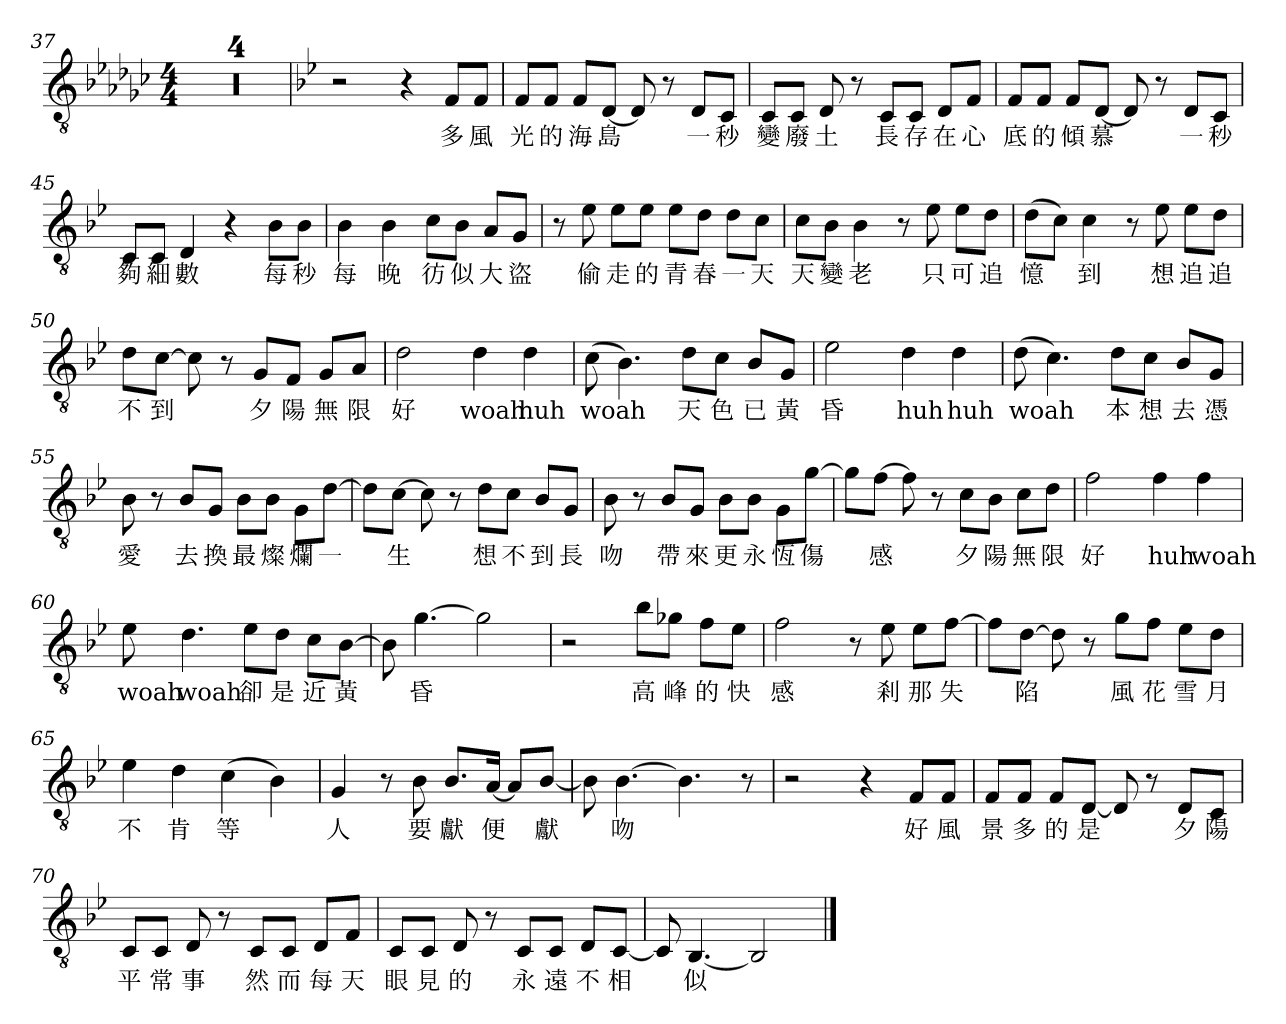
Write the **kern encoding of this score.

**kern	**text
*part1	*part1
*staff1	*staff1
*clefGv2	*
*k[b-e-a-d-g-c-]	*
*M4/4	*
=37	=37
1r	.
=38	=38
1r	.
=39	=39
1r	.
=40	=40
1r	.
=41	=41
*k[b-e-]	*
*B-:	*
2r	.
4r	.
8FL	多
8FJ	風
=42	=42
8FL	光
8FJ	的
8FL	海
[8DJ	島
8D]	.
8r	.
8DL	一
8CJ	秒
=43	=43
8CL	變
8CJ	廢
8D	土
8r	.
8CL	長
8CJ	存
8DL	在
8FJ	心
=44	=44
8FL	底
8FJ	的
8FL	傾
[8DJ	慕
8D]	.
8r	.
8DL	一
8CJ	秒
=45	=45
8CL	夠
8CJ	細
4D	數
4r	.
8B-L	每
8B-J	秒
=46	=46
4B-	每
4B-	晚
8cL	彷
8B-J	似
8AL	大
8GJ	盜
=47	=47
8r	.
8e-	偷
8e-L	走
8e-J	的
8e-L	青
8dJ	春
8dL	一
8cJ	天
=48	=48
8cL	天
8B-J	變
4B-	老
8r	.
8e-	只
8e-L	可
8dJ	追
=49	=49
(8dL	憶
8cJ)	.
4c	到
8r	.
8e-	想
8e-L	追
8dJ	追
=50	=50
8dL	不
[8cJ	到
8c]	.
8r	.
8GL	夕
8FJ	陽
8GL	無
8AJ	限
=51	=51
2d	好
4d	woah
4d	huh
=52	=52
(8c	woah
4.B-)	.
8dL	天
8cJ	色
8B-L	已
8GJ	黃
=53	=53
2e-	昏
4d	huh
4d	huh
=54	=54
(8d	woah
4.c)	.
8dL	本
8cJ	想
8B-L	去
8GJ	憑
=55	=55
8B-	愛
8r	.
8B-L	去
8GJ	換
8B-L	最
8B-J	燦
8GL	爛
[8dJ	一
=56	=56
8dL]	.
[8cJ	生
8c]	.
8r	.
8dL	想
8cJ	不
8B-L	到
8GJ	長
=57	=57
8B-	吻
8r	.
8B-L	帶
8GJ	來
8B-L	更
8B-J	永
8GL	恆
[8gJ	傷
=58	=58
8gL]	.
[8fJ	感
8f]	.
8r	.
8cL	夕
8B-J	陽
8cL	無
8dJ	限
=59	=59
2f	好
4f	huh
4f	woah
=60	=60
8e-	woah
4.d	woah
8e-L	卻
8dJ	是
8cL	近
[8B-J	黃
=61	=61
8B-]	.
[4.g	昏
2g]	.
=62	=62
2r	.
8b-L	高
8g-XJ	峰
8fL	的
8e-J	快
=63	=63
2f	感
8r	.
8e-	剎
8e-L	那
[8fJ	失
=64	=64
8fL]	.
[8dJ	陷
8d]	.
8r	.
8gL	風
8fJ	花
8e-L	雪
8dJ	月
=65	=65
4e-	不
4d	肯
(4c	等
4B-)	.
=66	=66
4G	人
8r	.
8B-	要
8.B-L	獻
[16AJk	便
8AL]	.
[8B-J	獻
=67	=67
8B-]	.
[4.B-	吻
4.B-]	.
8r	.
=68	=68
2r	.
4r	.
8FL	好
8FJ	風
=69	=69
8FL	景
8FJ	多
8FL	的
[8DJ	是
8D]	.
8r	.
8DL	夕
8CJ	陽
=70	=70
8CL	平
8CJ	常
8D	事
8r	.
8CL	然
8CJ	而
8DL	每
8FJ	天
=71	=71
8CL	眼
8CJ	見
8D	的
8r	.
8CL	永
8CJ	遠
8DL	不
[8CJ	相
=72	=72
8C]	.
[4.BB-	似
2BB-]	.
==	==
*-	*-
